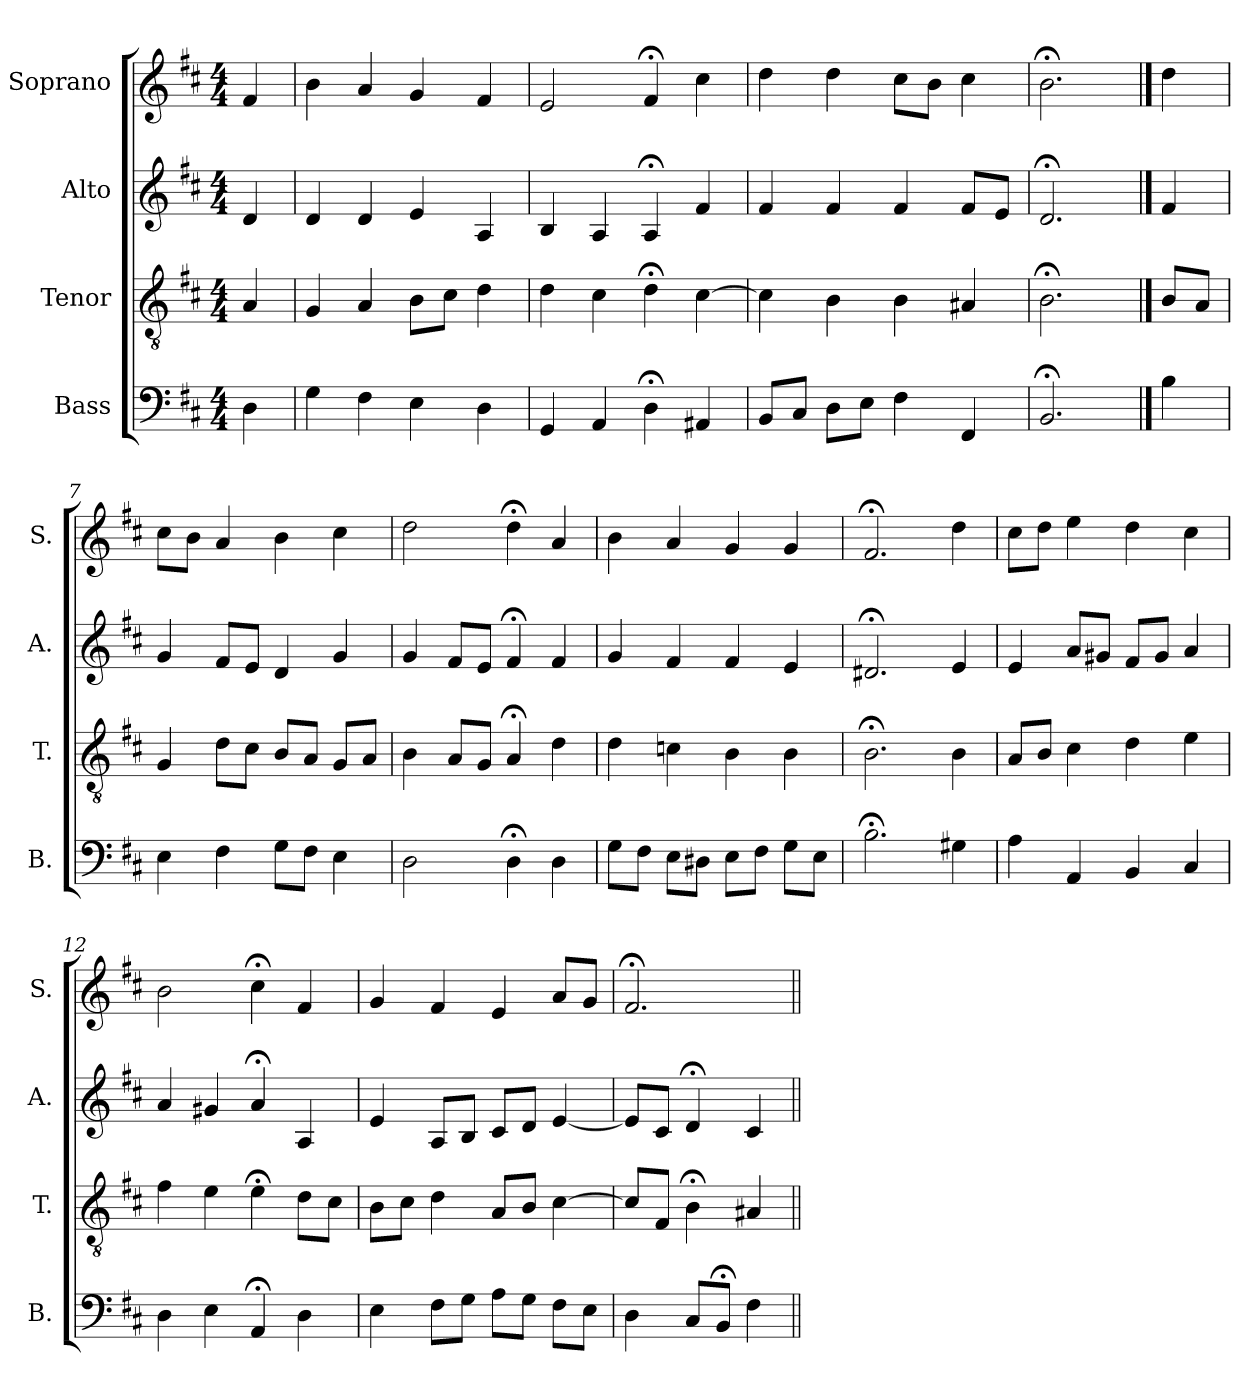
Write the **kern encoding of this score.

**kern	**kern	**kern	**kern
*part4	*part3	*part2	*part1
*staff4	*staff3	*staff2	*staff1
*I"Bass	*I"Tenor	*I"Alto	*I"Soprano
*I'B.	*I'T.	*I'A.	*I'S.
*clefF4	*clefGv2	*clefG2	*clefG2
*	*ITrd7c12	*	*
*k[f#c#]	*k[f#c#]	*k[f#c#]	*k[f#c#]
*D:	*D:	*D:	*D:
*M4/4	*M4/4	*M4/4	*M4/4
=1	=1	=1	=1
4D\	4AA/	4d/	4f#/
=2	=2	=2	=2
4G\	4GG/	4d/	4b\
4F#\	4AA/	4d/	4a/
4E\	8BB\L	4e/	4g/
.	8C#\J	.	.
4D\	4D\	4A/	4f#/
=3	=3	=3	=3
4GG/	4D\	4B/	2e/
4AA/	4C#\	4A/	.
4D;<\	4D;<\	4A;</	4f#;</
4AA#X/	[4C#\	4f#/	4cc#\
=4	=4	=4	=4
8BB/L	4C#\]	4f#/	4dd\
8C#/J	.	.	.
8D\L	4BB\	4f#/	4dd\
8E\J	.	.	.
4F#\	4BB\	4f#/	8cc#\L
.	.	.	8b\J
4FF#/	4AA#X/	8f#/L	4cc#\
.	.	8e/J	.
=5	=5	=5	=5
2.BB;</	2.BB;<\	2.d;</	2.b;<\
==6	==6	==6	==6
4B\	8BB/L	4f#/	4dd\
.	8AA/J	.	.
!!LO:LB:g=z
=7	=7	=7	=7
4E\	4GG/	4g/	8cc#\L
.	.	.	8b\J
4F#\	8D\L	8f#/L	4a/
.	8C#\J	8e/J	.
8G\L	8BB/L	4d/	4b\
8F#\J	8AA/J	.	.
4E\	8GG/L	4g/	4cc#\
.	8AA/J	.	.
=8	=8	=8	=8
2D\	4BB\	4g/	2dd\
.	8AA/L	8f#/L	.
.	8GG/J	8e/J	.
4D;<\	4AA;</	4f#;</	4dd;<\
4D\	4D\	4f#/	4a/
=9	=9	=9	=9
8G\L	4D\	4g/	4b\
8F#\J	.	.	.
8E\L	4Cn\	4f#/	4a/
8D#X\J	.	.	.
8E\L	4BB\	4f#/	4g/
8F#\J	.	.	.
8G\L	4BB\	4e/	4g/
8E\J	.	.	.
=10	=10	=10	=10
2.B;<\	2.BB;<\	2.d#X;</	2.f#;</
4G#X\	4BB\	4e/	4dd\
!!LO:PB:g=z
=11	=11	=11	=11
4A\	8AA/L	4e/	8cc#\L
.	8BB/J	.	8dd\J
4AA/	4C#\	8a/L	4ee\
.	.	8g#X/J	.
4BB/	4D\	8f#/L	4dd\
.	.	8g#/J	.
4C#/	4E\	4a/	4cc#\
=12	=12	=12	=12
4D\	4F#\	4a/	2b\
4E\	4E\	4g#X/	.
4AA;</	4E;<\	4a;</	4cc#;<\
4D\	8D\L	4A/	4f#/
.	8C#\J	.	.
=13	=13	=13	=13
4E\	8BB\L	4e/	4g/
.	8C#\J	.	.
8F#\L	4D\	8A/L	4f#/
8G\J	.	8B/J	.
8A\L	8AA/L	8c#/L	4e/
8G\J	8BB/J	8d/J	.
8F#\L	[4C#\	[4e/	8a/L
8E\J	.	.	8g/J
=14	=14	=14	=14
4D\	8C#/L]	8e/L]	2.f#;</
.	8FF#/J	8c#/J	.
8C#/L	4BB;<\	4d;</	.
8BB;</J	.	.	.
4F#\	4AA#X/	4c#/	.
=||	=||	=||	=||
*-	*-	*-	*-
